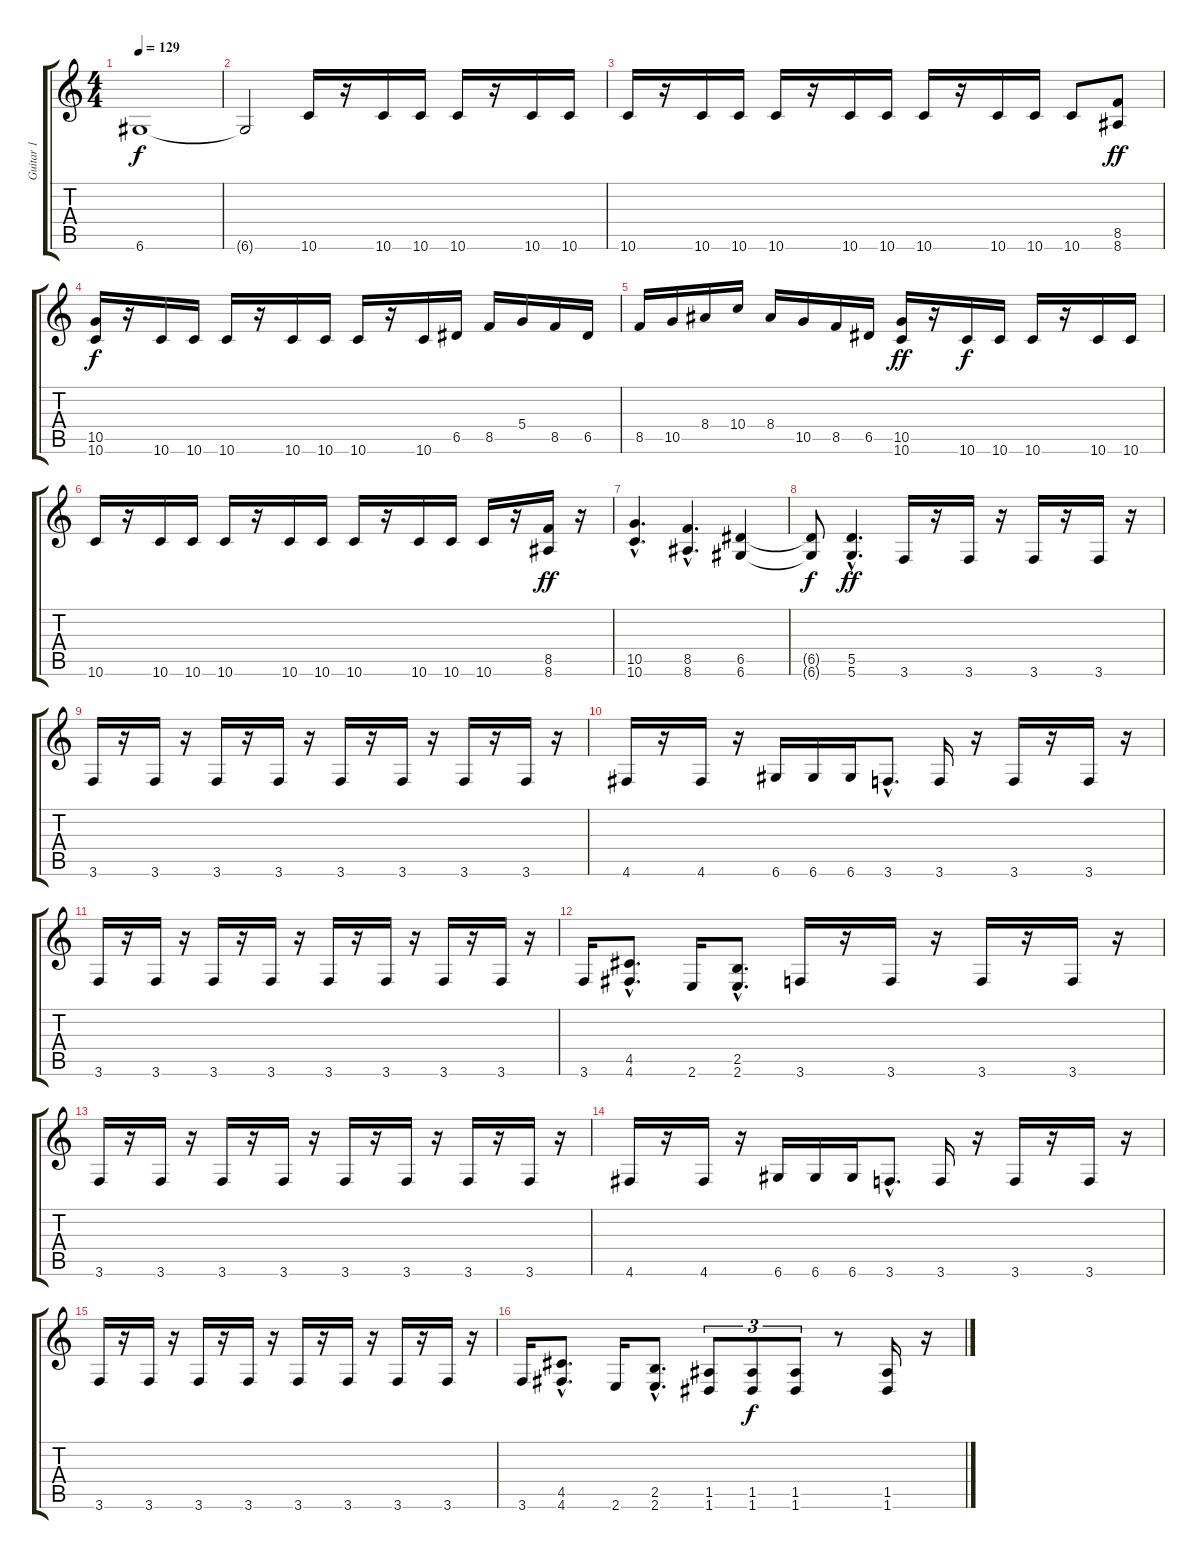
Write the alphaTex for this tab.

\track ("Guitar 1" "Guitar 1") {instrument distortionguitar}
\staff {score tabs}
\tuning (E4 B3 G3 D3 A2 D2) {hide}
\ts (4 4)
\tempo 129
\clef g2
\ks c
6.6{t}.1{dy f} |
6.6{t}.2 10.6.16 r.16 10.6.16 10.6.16 10.6.16 r.16 10.6.16 10.6.16 |
10.6.16 r.16 10.6.16 10.6.16 10.6.16 r.16 10.6.16 10.6.16 10.6.16 r.16 10.6.16 10.6.16 10.6.8 (8.5 8.6).8{dy ff} |
(10.5 10.6).16{dy f} r.16 10.6.16 10.6.16 10.6.16 r.16 10.6.16 10.6.16 10.6.16 r.16 10.6.16 6.5.16 8.5.16 5.4.16 8.5.16 6.5.16 |
8.5.16 10.5.16 8.4.16 10.4.16 8.4.16 10.5.16 8.5.16 6.5.16 (10.5 10.6).16{dy ff} r.16 10.6.16{dy f} 10.6.16 10.6.16 r.16 10.6.16 10.6.16 |
10.6.16 r.16 10.6.16 10.6.16 10.6.16 r.16 10.6.16 10.6.16 10.6.16 r.16 10.6.16 10.6.16 10.6.16 r.16 (8.5 8.6).16{dy ff} r.16 |
(10.5{hac} 10.6{hac}).4{d} (8.5{hac} 8.6{hac}).4{d} (6.5 6.6).4 |
(6.5{t} 6.6{t}).8{dy f} (5.5{hac} 5.6{hac}).4{d dy ff} 3.6.16 r.16 3.6.16 r.16 3.6.16 r.16 3.6.16 r.16 |
3.6.16 r.16 3.6.16 r.16 3.6.16 r.16 3.6.16 r.16 3.6.16 r.16 3.6.16 r.16 3.6.16 r.16 3.6.16 r.16 |
4.6.16 r.16 4.6.16 r.16 6.6.16 6.6.16 6.6.16 3.6{hac}.8{d} 3.6.16 r.16 3.6.16 r.16 3.6.16 r.16 |
3.6.16 r.16 3.6.16 r.16 3.6.16 r.16 3.6.16 r.16 3.6.16 r.16 3.6.16 r.16 3.6.16 r.16 3.6.16 r.16 |
3.6.16 (4.5{hac} 4.6{hac}).8{d} 2.6.16 (2.5{hac} 2.6{hac}).8{d} 3.6.16 r.16 3.6.16 r.16 3.6.16 r.16 3.6.16 r.16 |
3.6.16 r.16 3.6.16 r.16 3.6.16 r.16 3.6.16 r.16 3.6.16 r.16 3.6.16 r.16 3.6.16 r.16 3.6.16 r.16 |
4.6.16 r.16 4.6.16 r.16 6.6.16 6.6.16 6.6.16 3.6{hac}.8{d} 3.6.16 r.16 3.6.16 r.16 3.6.16 r.16 |
3.6.16 r.16 3.6.16 r.16 3.6.16 r.16 3.6.16 r.16 3.6.16 r.16 3.6.16 r.16 3.6.16 r.16 3.6.16 r.16 |
3.6.16 (4.5{hac} 4.6{hac}).8{d} 2.6.16 (2.5{hac} 2.6{hac}).8{d} (1.5 1.6).8{tu (3 2) balance 8} (1.5 1.6).8{tu (3 2) dy f} (1.5 1.6).8{tu (3 2)} r.8 (1.5 1.6).16 r.16
